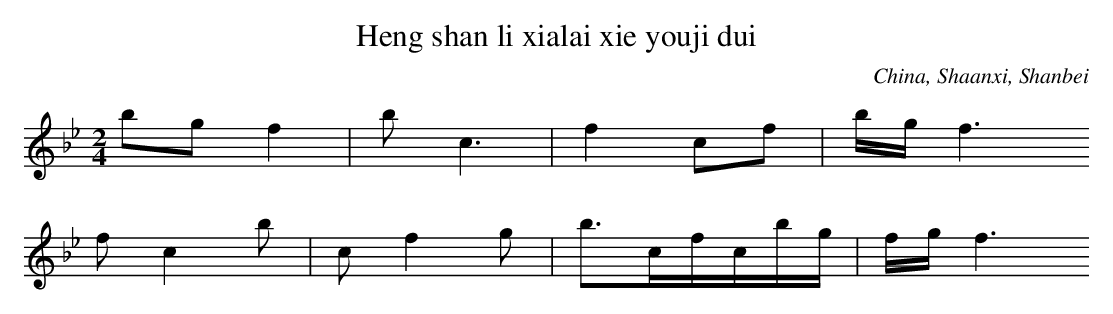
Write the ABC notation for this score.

X:1
T: Heng shan li xialai xie youji dui
O: China, Shaanxi, Shanbei
M: 2/4
L: 1/16
K: Bb
b2g2f4 | b2c6 | f4c2f2 | bgf6
f2c4b2 | c2f4g2 | b3cfcbg | fgf6
